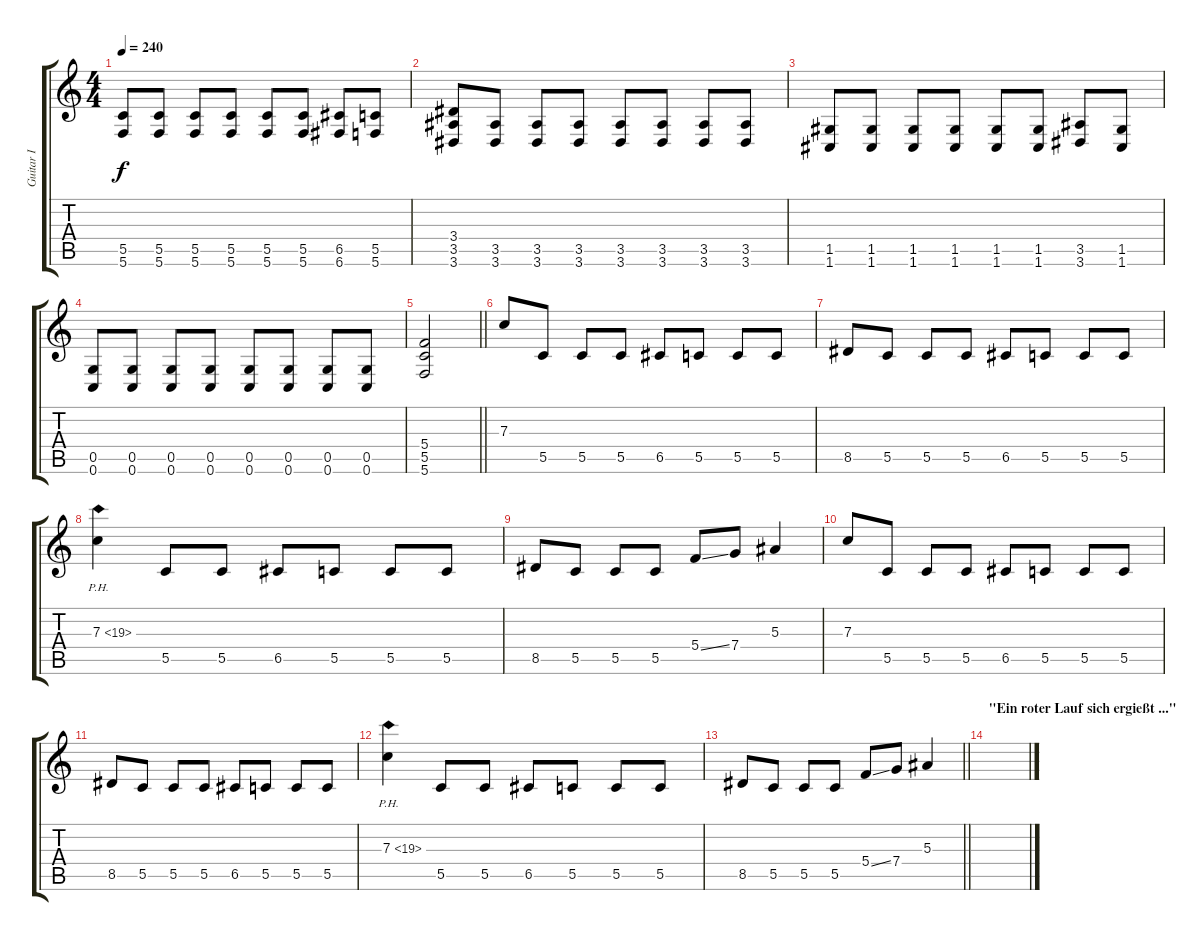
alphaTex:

\track ("Guitar I" "Guitar I") {instrument distortionguitar}
\staff {score tabs}
\tuning (D4 A3 F3 C3 G2 C2) {hide}
\ts (4 4)
\tempo 240
\clef g2
\ks c
(5.5 5.6).8{dy f} (5.5 5.6).8 (5.5 5.6).8 (5.5 5.6).8 (5.5 5.6).8 (5.5 5.6).8 (6.5 6.6).8 (5.5 5.6).8 |
(3.4 3.5 3.6).8 (3.5 3.6).8 (3.5 3.6).8 (3.5 3.6).8 (3.5 3.6).8 (3.5 3.6).8 (3.5 3.6).8 (3.5 3.6).8 |
(1.5 1.6).8 (1.5 1.6).8 (1.5 1.6).8 (1.5 1.6).8 (1.5 1.6).8 (1.5 1.6).8 (3.5 3.6).8 (1.5 1.6).8 |
(0.5 0.6).8 (0.5 0.6).8 (0.5 0.6).8 (0.5 0.6).8 (0.5 0.6).8 (0.5 0.6).8 (0.5 0.6).8 (0.5 0.6).8 |
\barLineRight lightlight
(5.4 5.5 5.6).2 |
7.3.8 5.5.8 5.5.8 5.5.8 6.5.8 5.5.8 5.5.8 5.5.8 |
8.5.8 5.5.8 5.5.8 5.5.8 6.5.8 5.5.8 5.5.8 5.5.8 |
7.3{ph 12}.4 5.5.8 5.5.8 6.5.8 5.5.8 5.5.8 5.5.8 |
8.5.8 5.5.8 5.5.8 5.5.8 5.4{ss}.8 7.4.8 5.3.4 |
7.3.8 5.5.8 5.5.8 5.5.8 6.5.8 5.5.8 5.5.8 5.5.8 |
8.5.8 5.5.8 5.5.8 5.5.8 6.5.8 5.5.8 5.5.8 5.5.8 |
7.3{ph 12}.4 5.5.8 5.5.8 6.5.8 5.5.8 5.5.8 5.5.8 |
\barLineRight lightlight
8.5.8 5.5.8 5.5.8 5.5.8 5.4{ss}.8 7.4.8 5.3.4 |
\section ("" "\"Ein roter Lauf sich ergießt ...\"")
